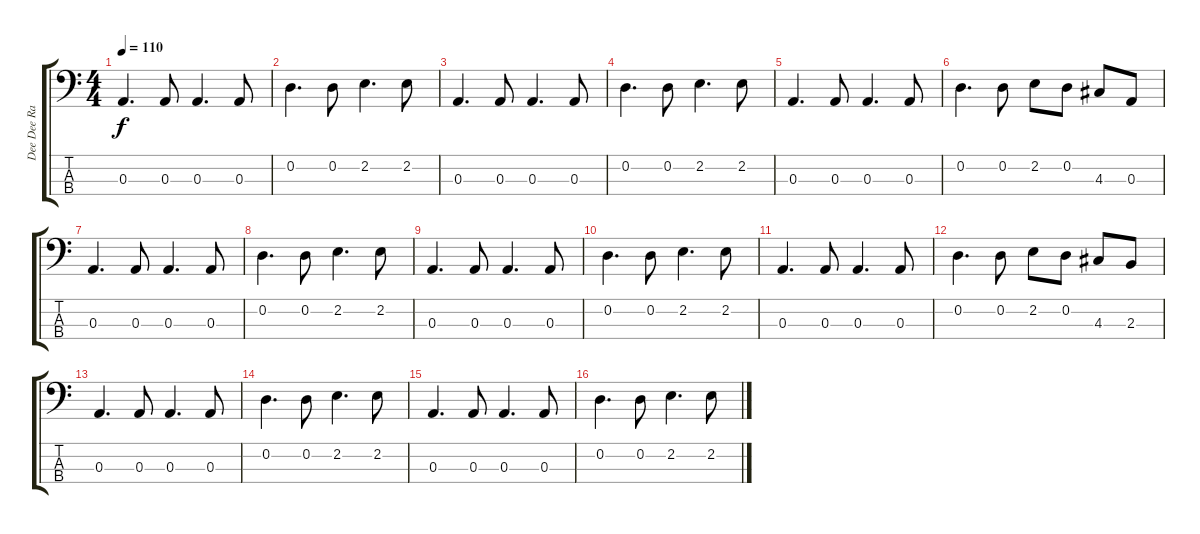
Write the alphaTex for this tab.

\track ("Dee Dee Ramone-Bass" "Dee Dee Ra") {instrument electricbasspick}
\staff {score tabs}
\tuning (G2 D2 A1 E1) {hide}
\ts (4 4)
\tempo 110
\clef f4
\ks c
0.3.4{d dy f} 0.3.8 0.3.4{d} 0.3.8 |
0.2.4{d} 0.2.8 2.2.4{d} 2.2.8 |
0.3.4{d} 0.3.8 0.3.4{d} 0.3.8 |
0.2.4{d} 0.2.8 2.2.4{d} 2.2.8 |
0.3.4{d} 0.3.8 0.3.4{d} 0.3.8 |
0.2.4{d} 0.2.8 2.2.8 0.2.8 4.3.8 0.3.8 |
0.3.4{d} 0.3.8 0.3.4{d} 0.3.8 |
0.2.4{d} 0.2.8 2.2.4{d} 2.2.8 |
0.3.4{d} 0.3.8 0.3.4{d} 0.3.8 |
0.2.4{d} 0.2.8 2.2.4{d} 2.2.8 |
0.3.4{d} 0.3.8 0.3.4{d} 0.3.8 |
0.2.4{d} 0.2.8 2.2.8 0.2.8 4.3.8 2.3.8 |
0.3.4{d} 0.3.8 0.3.4{d} 0.3.8 |
0.2.4{d} 0.2.8 2.2.4{d} 2.2.8 |
0.3.4{d} 0.3.8 0.3.4{d} 0.3.8 |
0.2.4{d} 0.2.8 2.2.4{d} 2.2.8
